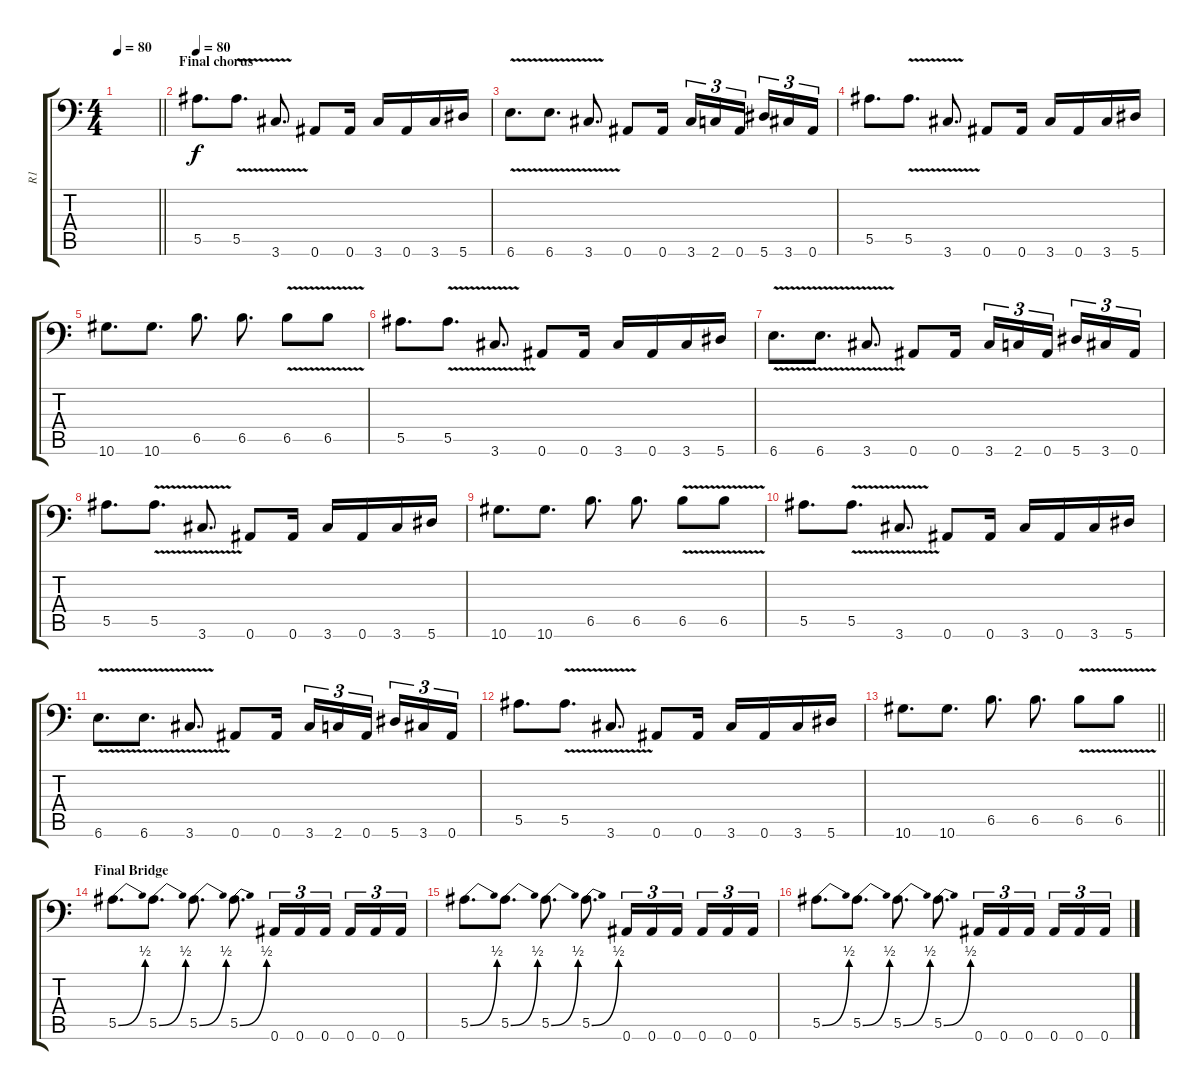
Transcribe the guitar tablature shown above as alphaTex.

\track ("R1" "R1") {instrument distortionguitar}
\staff {score tabs}
\tuning (C4 G3 Eb3 Bb2 F2 Bb1) {hide}
\ts (4 4)
\tempo 80
\clef f4
\barLineRight lightlight
\ks c
|
\section ("" "Final chorus")
\tempo 80
5.5.8{d} 5.5{v}.8{d} 3.6{v}.8{d} 0.6.8 0.6.16 3.6.16 0.6.16 3.6.16 5.6.16 |
6.6{v}.8{d} 6.6{v}.8{d} 3.6{v}.8{d} 0.6.8 0.6.16 3.6.16{tu (3 2)} 2.6.16{tu (3 2)} 0.6.16{tu (3 2) beam splitsecondary} 5.6.16{tu (3 2)} 3.6.16{tu (3 2)} 0.6.16{tu (3 2)} |
5.5.8{d} 5.5{v}.8{d} 3.6{v}.8{d} 0.6.8 0.6.16 3.6.16 0.6.16 3.6.16 5.6.16 |
10.6.8{d} 10.6.8{d} 6.5.8{d} 6.5.8{d} 6.5{v}.8 6.5{v}.8 |
5.5.8{d} 5.5{v}.8{d} 3.6{v}.8{d} 0.6.8 0.6.16 3.6.16 0.6.16 3.6.16 5.6.16 |
6.6{v}.8{d} 6.6{v}.8{d} 3.6{v}.8{d} 0.6.8 0.6.16 3.6.16{tu (3 2)} 2.6.16{tu (3 2)} 0.6.16{tu (3 2) beam splitsecondary} 5.6.16{tu (3 2)} 3.6.16{tu (3 2)} 0.6.16{tu (3 2)} |
5.5.8{d} 5.5{v}.8{d} 3.6{v}.8{d} 0.6.8 0.6.16 3.6.16 0.6.16 3.6.16 5.6.16 |
10.6.8{d} 10.6.8{d} 6.5.8{d} 6.5.8{d} 6.5{v}.8 6.5{v}.8 |
5.5.8{d} 5.5{v}.8{d} 3.6{v}.8{d} 0.6.8 0.6.16 3.6.16 0.6.16 3.6.16 5.6.16 |
6.6{v}.8{d} 6.6{v}.8{d} 3.6{v}.8{d} 0.6.8 0.6.16 3.6.16{tu (3 2)} 2.6.16{tu (3 2)} 0.6.16{tu (3 2) beam splitsecondary} 5.6.16{tu (3 2)} 3.6.16{tu (3 2)} 0.6.16{tu (3 2)} |
5.5.8{d} 5.5{v}.8{d} 3.6{v}.8{d} 0.6.8 0.6.16 3.6.16 0.6.16 3.6.16 5.6.16 |
\barLineRight lightlight
10.6.8{d} 10.6.8{d} 6.5.8{d} 6.5.8{d} 6.5{v}.8 6.5{v}.8 |
\section ("" "Final Bridge")
5.5{be (bend 0 0 60 2)}.8{d} 5.5{be (bend 0 0 60 2)}.8{d} 5.5{be (bend 0 0 60 2)}.8{d} 5.5{be (bend 0 0 60 2)}.8{d} 0.6.16{tu (3 2)} 0.6.16{tu (3 2)} 0.6.16{tu (3 2) beam splitsecondary} 0.6.16{tu (3 2)} 0.6.16{tu (3 2)} 0.6.16{tu (3 2)} |
5.5{be (bend 0 0 60 2)}.8{d} 5.5{be (bend 0 0 60 2)}.8{d} 5.5{be (bend 0 0 60 2)}.8{d} 5.5{be (bend 0 0 60 2)}.8{d} 0.6.16{tu (3 2)} 0.6.16{tu (3 2)} 0.6.16{tu (3 2) beam splitsecondary} 0.6.16{tu (3 2)} 0.6.16{tu (3 2)} 0.6.16{tu (3 2)} |
5.5{be (bend 0 0 60 2)}.8{d} 5.5{be (bend 0 0 60 2)}.8{d} 5.5{be (bend 0 0 60 2)}.8{d} 5.5{be (bend 0 0 60 2)}.8{d} 0.6.16{tu (3 2)} 0.6.16{tu (3 2)} 0.6.16{tu (3 2) beam splitsecondary} 0.6.16{tu (3 2)} 0.6.16{tu (3 2)} 0.6.16{tu (3 2)}
